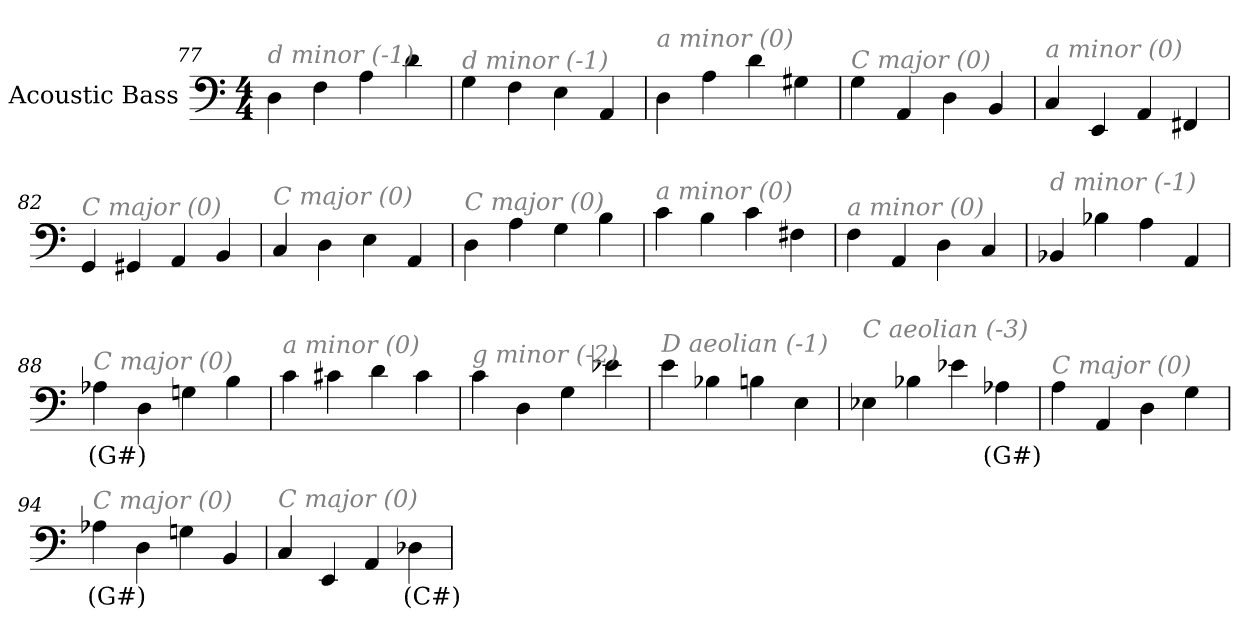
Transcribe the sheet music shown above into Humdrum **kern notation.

**kern	**text
*part1	*part1
*staff1	*staff1
*I"Acoustic Bass	*
*clefF4	*
*ITrd7c12	*
*k[]	*
*C:	*
*M4/4	*
=77	=77
!LO:TX:i:color=#808080:t=d minor (-1)	!
4DD	.
4FF	.
4AA	.
4D	.
=78	=78
!LO:TX:i:color=#808080:t=d minor (-1)	!
4GG	.
4FF	.
4EE	.
4AAA	.
=79	=79
!LO:TX:i:color=#808080:t=a minor (0)	!
4DD	.
4AA	.
4D	.
4GG#X	.
=80	=80
!LO:TX:i:color=#808080:t=C major (0)	!
4GG	.
4AAA	.
4DD	.
4BBB	.
=81	=81
!LO:TX:i:color=#808080:t=a minor (0)	!
4CC	.
4EEE	.
4AAA	.
4FFF#X	.
=82	=82
!LO:TX:i:color=#808080:t=C major (0)	!
4GGG	.
4GGG#X	.
4AAA	.
4BBB	.
=83	=83
!LO:TX:i:color=#808080:t=C major (0)	!
4CC	.
4DD	.
4EE	.
4AAA	.
=84	=84
!LO:TX:i:color=#808080:t=C major (0)	!
4DD	.
4AA	.
4GG	.
4BB	.
=85	=85
!LO:TX:i:color=#808080:t=a minor (0)	!
4C	.
4BB	.
4C	.
4FF#X	.
=86	=86
!LO:TX:i:color=#808080:t=a minor (0)	!
4FF	.
4AAA	.
4DD	.
4CC	.
=87	=87
!LO:TX:i:color=#808080:t=d minor (-1)	!
4BBB-X	.
4BB-X	.
4AA	.
4AAA	.
=88	=88
!LO:TX:i:color=#808080:t=C major (0)	!
4AA-Xi	(G#)
4DD	.
4GGn	.
4BB	.
=89	=89
!LO:TX:i:color=#808080:t=a minor (0)	!
4C	.
4C#X	.
4D	.
4C#	.
=90	=90
!LO:TX:i:color=#808080:t=g minor (-2)	!
4C	.
4DD	.
4GG	.
4E-X	.
=91	=91
!LO:TX:i:color=#808080:t=D aeolian (-1)	!
4E	.
4BB-X	.
4BBn	.
4EE	.
=92	=92
!LO:TX:i:color=#808080:t=C aeolian (-3)	!
4EE-X	.
4BB-X	.
4E-X	.
4AA-Xi	(G#)
=93	=93
!LO:TX:i:color=#808080:t=C major (0)	!
4AA	.
4AAA	.
4DD	.
4GG	.
=94	=94
!LO:TX:i:color=#808080:t=C major (0)	!
4AA-Xi	(G#)
4DD	.
4GGn	.
4BBB	.
=95	=95
!LO:TX:i:color=#808080:t=C major (0)	!
4CC	.
4EEE	.
4AAA	.
4DD-Xi	(C#)
=	=
*-	*-
